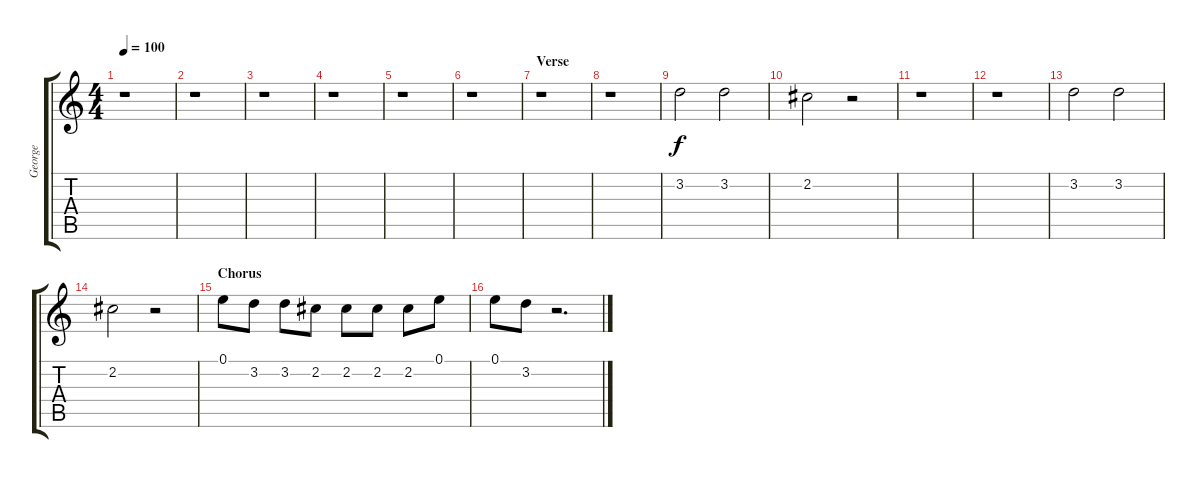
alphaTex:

\track ("George" "George") {instrument electricguitarclean}
\staff {score tabs}
\tuning (E4 B3 G3 D3 A2 E2) {hide}
\ts (4 4)
\tempo 100
\clef g2
\ks c
r.1{dy f} |
r.1 |
r.1 |
r.1 |
r.1 |
r.1 |
\section ("" "Verse")
r.1 |
r.1 |
3.2.2 3.2.2 |
2.2.2 r.2 |
r.1 |
r.1 |
3.2.2 3.2.2 |
2.2.2 r.2 |
\section ("" "Chorus")
0.1.8 3.2.8 3.2.8 2.2.8 2.2.8 2.2.8 2.2.8 0.1.8 |
0.1.8 3.2.8 r.2{d}
